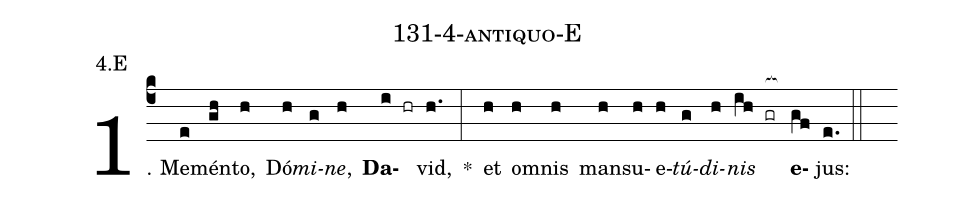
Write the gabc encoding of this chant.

name: 131-4-antiquo-E;
annotation: 4.E;
%%
(c4)1. Me(e)mén(gh)to,(h) Dó(h)<i>mi</i>(g)<i>ne</i>,(h) <b>Da</b>(i hr)vid,(h.) *(:) et(h) om(h)nis(h) man(h)su(h)e(h)<i>tú</i>(g)<i>di</i>(h)<i>nis</i>(ih gr[ocb:1{]) <b>e</b>(gf[ocb:0}])jus:(e.) (::)
